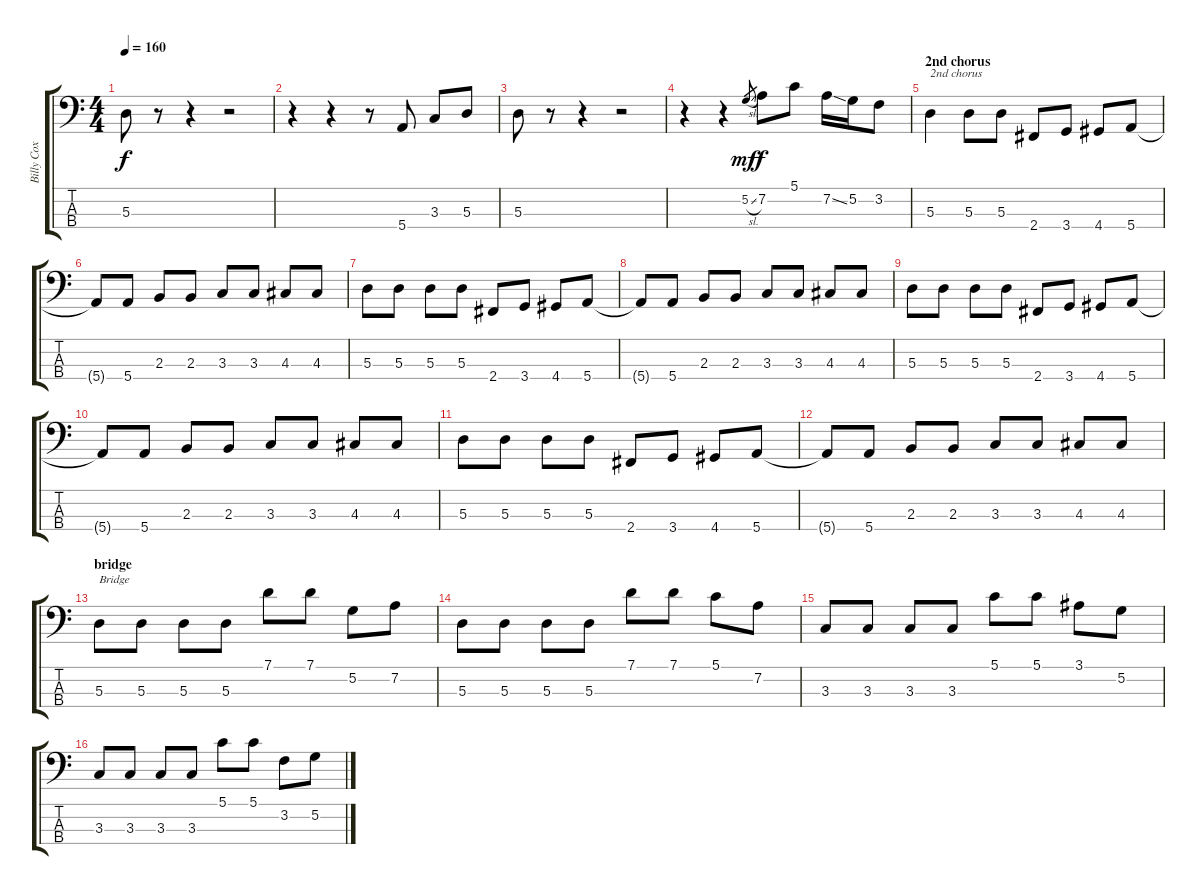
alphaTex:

\track ("Billy Cox - Bass" "Billy Cox ") {instrument electricbassfinger}
\staff {score tabs}
\tuning (G2 D2 A1 E1) {hide}
\ts (4 4)
\tempo 160
\clef f4
\ks c
5.3.8{dy f} r.8 r.4 r.2 |
r.4 r.4 r.8 5.4.8 3.3.8 5.3.8 |
5.3.8 r.8 r.4 r.2 |
r.4 r.4 5.2{sl}.8{gr dy mf} 7.2.8{dy f} 5.1.8 7.2{ss}.16 5.2.16 3.2.8 |
\section ("" "2nd chorus")
5.3.4{txt "2nd chorus"} 5.3.8 5.3.8 2.4.8 3.4.8 4.4.8 5.4.8 |
5.4{t}.8 5.4.8 2.3.8 2.3.8 3.3.8 3.3.8 4.3.8 4.3.8 |
5.3.8 5.3.8 5.3.8 5.3.8 2.4.8 3.4.8 4.4.8 5.4.8 |
5.4{t}.8 5.4.8 2.3.8 2.3.8 3.3.8 3.3.8 4.3.8 4.3.8 |
5.3.8 5.3.8 5.3.8 5.3.8 2.4.8 3.4.8 4.4.8 5.4.8 |
5.4{t}.8 5.4.8 2.3.8 2.3.8 3.3.8 3.3.8 4.3.8 4.3.8 |
5.3.8 5.3.8 5.3.8 5.3.8 2.4.8 3.4.8 4.4.8 5.4.8 |
5.4{t}.8 5.4.8 2.3.8 2.3.8 3.3.8 3.3.8 4.3.8 4.3.8 |
\section ("" "bridge")
5.3.8{txt "Bridge"} 5.3.8 5.3.8 5.3.8 7.1.8 7.1.8 5.2.8 7.2.8 |
5.3.8 5.3.8 5.3.8 5.3.8 7.1.8 7.1.8 5.1.8 7.2.8 |
3.3.8 3.3.8 3.3.8 3.3.8 5.1.8 5.1.8 3.1.8 5.2.8 |
3.3.8 3.3.8 3.3.8 3.3.8 5.1.8 5.1.8 3.2.8 5.2.8
